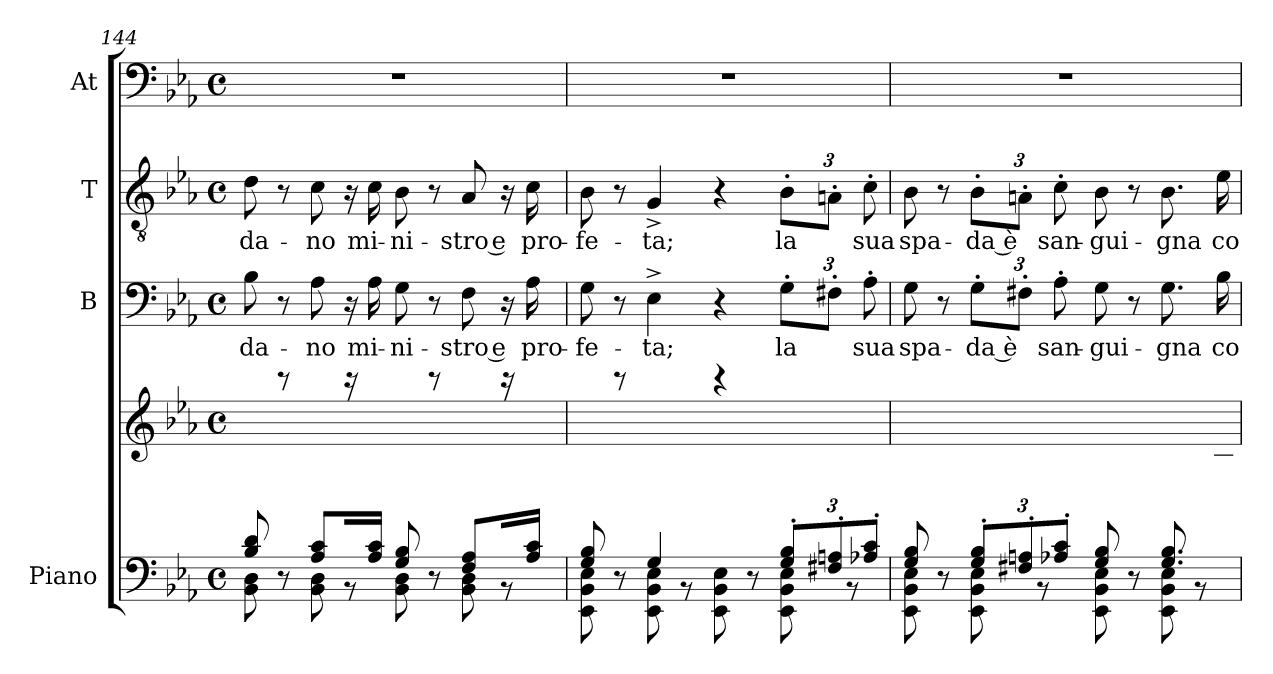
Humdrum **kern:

**kern	**kern	**kern	**text	**kern	**text	**kern
*part4	*part4	*part3	*part3	*part2	*part2	*part1
*staff5	*staff4	*staff3	*staff3	*staff2	*staff2	*staff1
*I"Piano	*	*I"B	*	*I"T	*	*I"At
*I'Pno	*	*I'B	*	*I'T	*	*I'At
*clefF4	*clefG2	*clefF4	*	*clefGv2	*	*clefF4
*k[b-e-a-]	*k[b-e-a-]	*k[b-e-a-]	*	*k[b-e-a-]	*	*k[b-e-a-]
*M4/4	*M4/4	*M4/4	*	*M4/4	*	*M4/4
*met(c)	*met(c)	*met(c)	*	*met(c)	*	*met(c)
=144	=144	=144	=144	=144	=144	=144
*^	*	*	*	*	*	*
!	!	!	!	!LO:LY:b	!	!LO:LY:b	!
8B-/ 8d/	8BB-\ 8D\	8ryy	8B-\	-da-	8d\	-da-	1r
8ryy	8r	8rccc	8r	.	8r	.	.
!	!	!	!	!LO:LY:b	!	!LO:LY:b	!
8A-/ 8c/L	8BB-\ 8D\	8ryy	8A-\	-no	8c\	-no	.
16ryy	8r	16rccc	16r	.	16r	.	.
!	!	!	!	!LO:LY:b	!	!LO:LY:b	!
16A-/ 16c/Jk	.	8.ryy	16A-\	mi-	16c\	mi-	.
!	!	!	!	!LO:LY:b	!	!LO:LY:b	!
8G/ 8B-/	8BB-\ 8D\	.	8G\	-ni-	8B-\	-ni-	.
8ryy	8r	8rccc	8r	.	8r	.	.
!	!	!	!	!LO:LY:b	!	!LO:LY:b	!
8F/ 8A-/L	8BB-\ 8D\	8ryy	8F\	-stro e	8A-/	-stro e	.
16ryy	8r	16rccc	16r	.	16r	.	.
!	!	!	!	!LO:LY:b	!	!LO:LY:b	!
16A-/ 16c/Jk	.	16ryy	16A-\	pro-	16c\	pro-	.
!!LO:PB:g=z
=145	=145	=145	=145	=145	=145	=145	=145
!	!	!	!	!LO:LY:b	!	!LO:LY:b	!
8G/ 8B-/	8EE-\ 8BB-\ 8E-\	8ryy	8G\	-fe-	8B-\	-fe-	1r
8ryy	8r	8rccc	8r	.	8r	.	.
!	!	!	!	!LO:LY:b	!	!LO:LY:b	!
4G/	8EE-\ 8BB-\ 8E-\	4ryy	4E-^\	-ta;	4G^/	-ta;	.
.	8r	.	.	.	.	.	.
4ryy	8EE-\ 8BB-\ 8E-\	4rccc	4r	.	4r	.	.
.	8r	.	.	.	.	.	.
*Xbrackettup	*	*	*Xbrackettup	*	*	*	*
!	!	!	!	!LO:LY:b	!	!	!
*	*	*	*	*	*Xbrackettup	*	*
!	!	!	!	!	!	!LO:LY:b	!
12G/' 12B-/'L	8EE-\ 8BB-\ 8E-\	4ryy	12G'\L	la	12B-'\L	la	.
12F#X/' 12An/'	.	.	12F#X'\J	.	12An'\J	.	.
.	8r	.	.	.	.	.	.
!	!	!	!	!LO:LY:b	!	!LO:LY:b	!
12A-X/' 12c/'J	.	.	12A-'\	sua	12c'\	sua	.
=146	=146	=146	=146	=146	=146	=146	=146
!	!	!	!	!LO:LY:b	!	!LO:LY:b	!
8G/ 8B-/	8EE-\ 8BB-\ 8E-\	8ryy	8G\	spa-	8B-\	spa-	1r
8ryy	8r	8rccc	8r	.	8r	.	.
!	!	!	!	!LO:LY:b	!	!LO:LY:b	!
12G/' 12B-/'L	8EE-\ 8BB-\ 8E-\	4.ryy	12G'\L	-da è	12B-'\L	-da è	.
12F#X/' 12An/'	.	.	12F#X'\J	.	12An'\J	.	.
.	8r	.	.	.	.	.	.
!	!	!	!	!LO:LY:b	!	!LO:LY:b	!
12A-X/' 12c/'J	.	.	12A-'\	san-	12c'\	san-	.
!	!	!	!	!LO:LY:b	!	!LO:LY:b	!
8G/ 8B-/	8EE-\ 8BB-\ 8E-\	.	8G\	-gui-	8B-\	-gui-	.
8ryy	8r	8rccc	8r	.	8r	.	.
!	!	!	!	!LO:LY:b	!	!LO:LY:b	!
8.G/ 8.B-/L	8EE-\ 8BB-\ 8E-\	8.ryy	8.G\	-gna	8.B-\	-gna	.
.	8r	.	.	.	.	.	.
!	!	!	!	!LO:LY:b	!	!LO:LY:b	!
16ryy	.	16B-\ 16e-\Jk	16B-\	co-	16e-\	co-	.
*v	*v	*	*	*	*	*	*
=	=	=	=	=	=	=
*-	*-	*-	*-	*-	*-	*-
